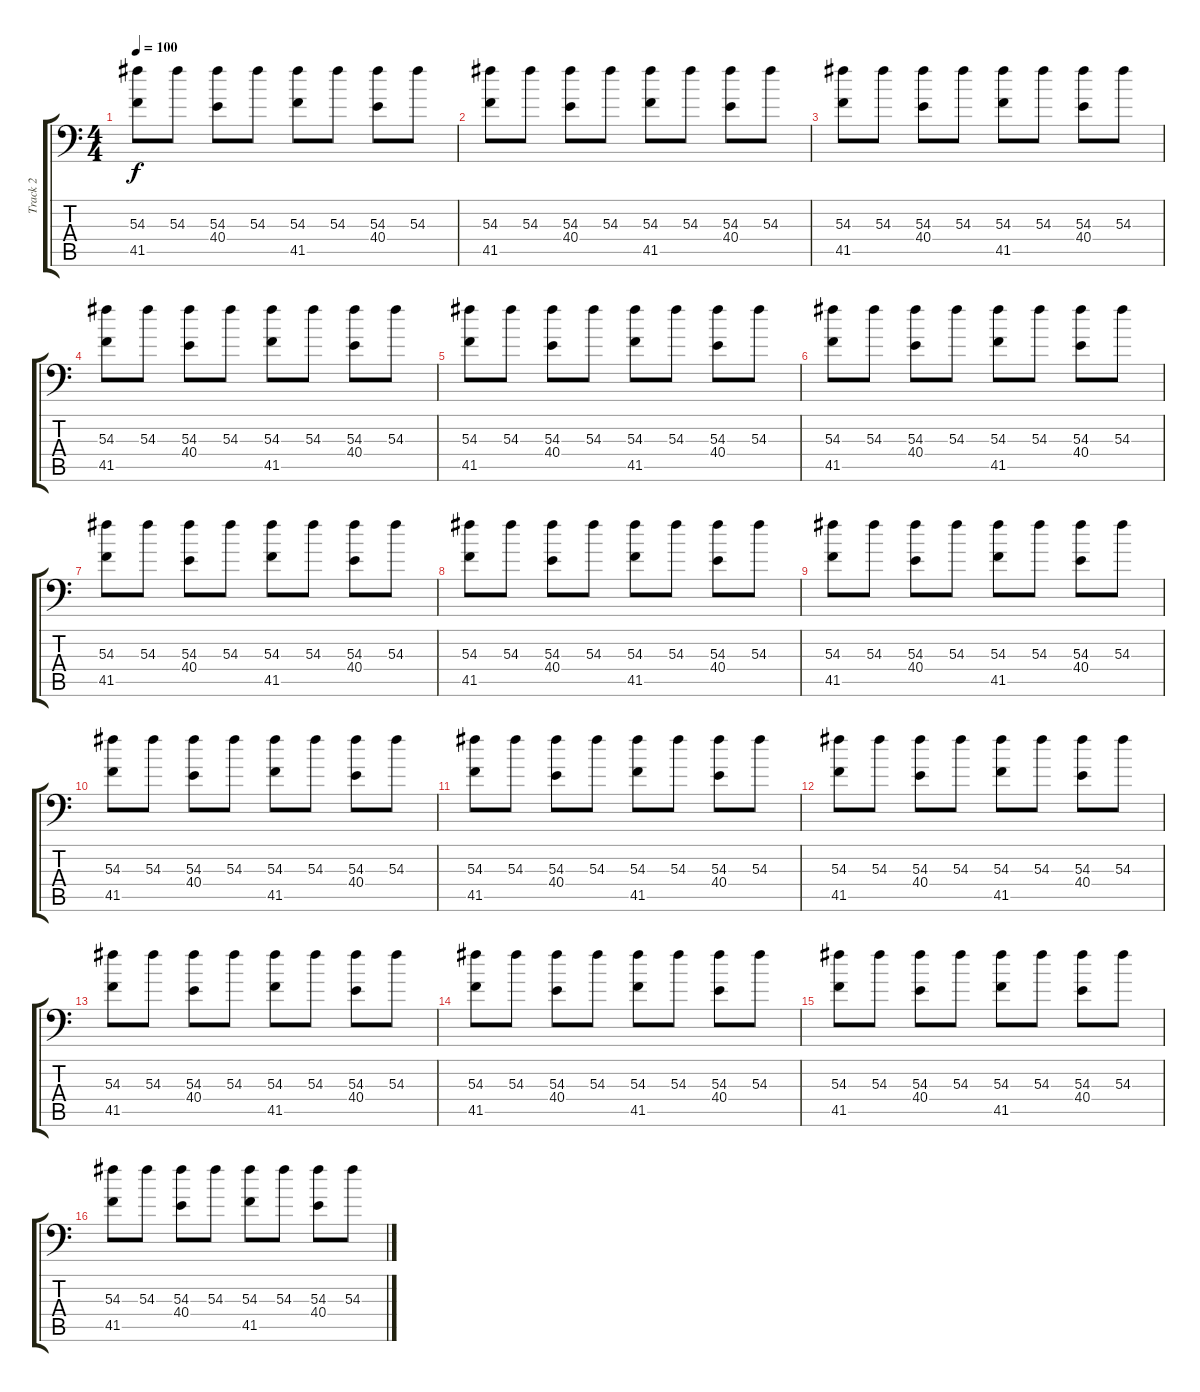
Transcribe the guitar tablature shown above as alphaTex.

\track ("Track 2" "Track 2") {instrument acousticgrandpiano}
\staff {score tabs}
\tuning (C-1 C-1 C-1 C-1 C-1 C-1) {hide}
\ts (4 4)
\tempo 100
\clef f4
\ks c
(54.3 41.5).8{dy f} 54.3.8 (54.3 40.4).8 54.3.8 (54.3 41.5).8 54.3.8 (54.3 40.4).8 54.3.8 |
(54.3 41.5).8 54.3.8 (54.3 40.4).8 54.3.8 (54.3 41.5).8 54.3.8 (54.3 40.4).8 54.3.8 |
(54.3 41.5).8 54.3.8 (54.3 40.4).8 54.3.8 (54.3 41.5).8 54.3.8 (54.3 40.4).8 54.3.8 |
(54.3 41.5).8 54.3.8 (54.3 40.4).8 54.3.8 (54.3 41.5).8 54.3.8 (54.3 40.4).8 54.3.8 |
(54.3 41.5).8 54.3.8 (54.3 40.4).8 54.3.8 (54.3 41.5).8 54.3.8 (54.3 40.4).8 54.3.8 |
(54.3 41.5).8 54.3.8 (54.3 40.4).8 54.3.8 (54.3 41.5).8 54.3.8 (54.3 40.4).8 54.3.8 |
(54.3 41.5).8 54.3.8 (54.3 40.4).8 54.3.8 (54.3 41.5).8 54.3.8 (54.3 40.4).8 54.3.8 |
(54.3 41.5).8 54.3.8 (54.3 40.4).8 54.3.8 (54.3 41.5).8 54.3.8 (54.3 40.4).8 54.3.8 |
(54.3 41.5).8 54.3.8 (54.3 40.4).8 54.3.8 (54.3 41.5).8 54.3.8 (54.3 40.4).8 54.3.8 |
(54.3 41.5).8 54.3.8 (54.3 40.4).8 54.3.8 (54.3 41.5).8 54.3.8 (54.3 40.4).8 54.3.8 |
(54.3 41.5).8 54.3.8 (54.3 40.4).8 54.3.8 (54.3 41.5).8 54.3.8 (54.3 40.4).8 54.3.8 |
(54.3 41.5).8 54.3.8 (54.3 40.4).8 54.3.8 (54.3 41.5).8 54.3.8 (54.3 40.4).8 54.3.8 |
(54.3 41.5).8 54.3.8 (54.3 40.4).8 54.3.8 (54.3 41.5).8 54.3.8 (54.3 40.4).8 54.3.8 |
(54.3 41.5).8 54.3.8 (54.3 40.4).8 54.3.8 (54.3 41.5).8 54.3.8 (54.3 40.4).8 54.3.8 |
(54.3 41.5).8 54.3.8 (54.3 40.4).8 54.3.8 (54.3 41.5).8 54.3.8 (54.3 40.4).8 54.3.8 |
(54.3 41.5).8 54.3.8 (54.3 40.4).8 54.3.8 (54.3 41.5).8 54.3.8 (54.3 40.4).8 54.3.8
